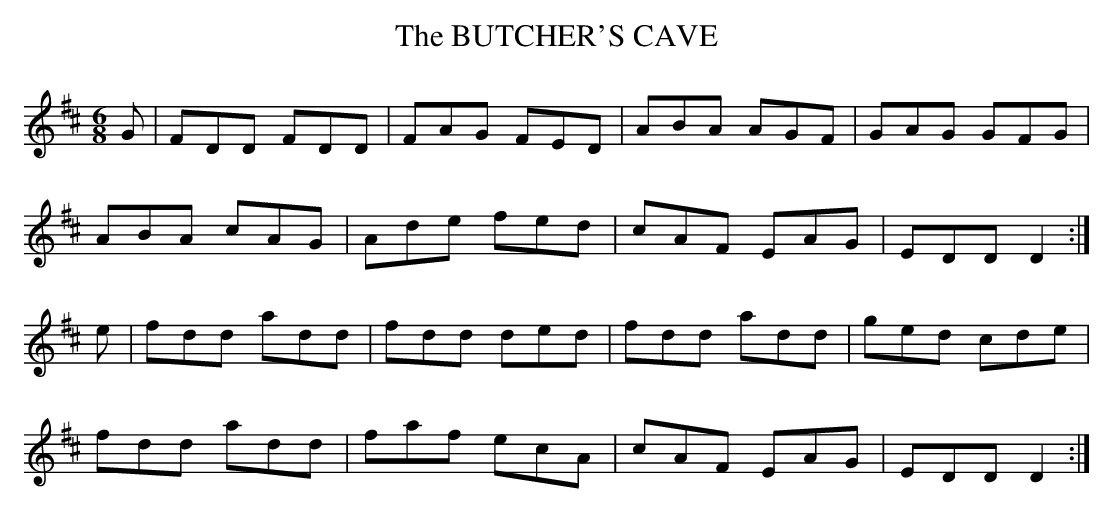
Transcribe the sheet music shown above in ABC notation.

X:1
T:BUTCHER'S CAVE, The
M:6/8
L:1/8
K:D
G|FDD FDD|FAG FED|ABA AGF|GAG GFG|
ABA cAG|Ade fed|cAF EAG|EDD D2:|
e|fdd add|fdd ded|fdd add|ged cde|
fdd add|faf ecA|cAF EAG|EDD D2:|
